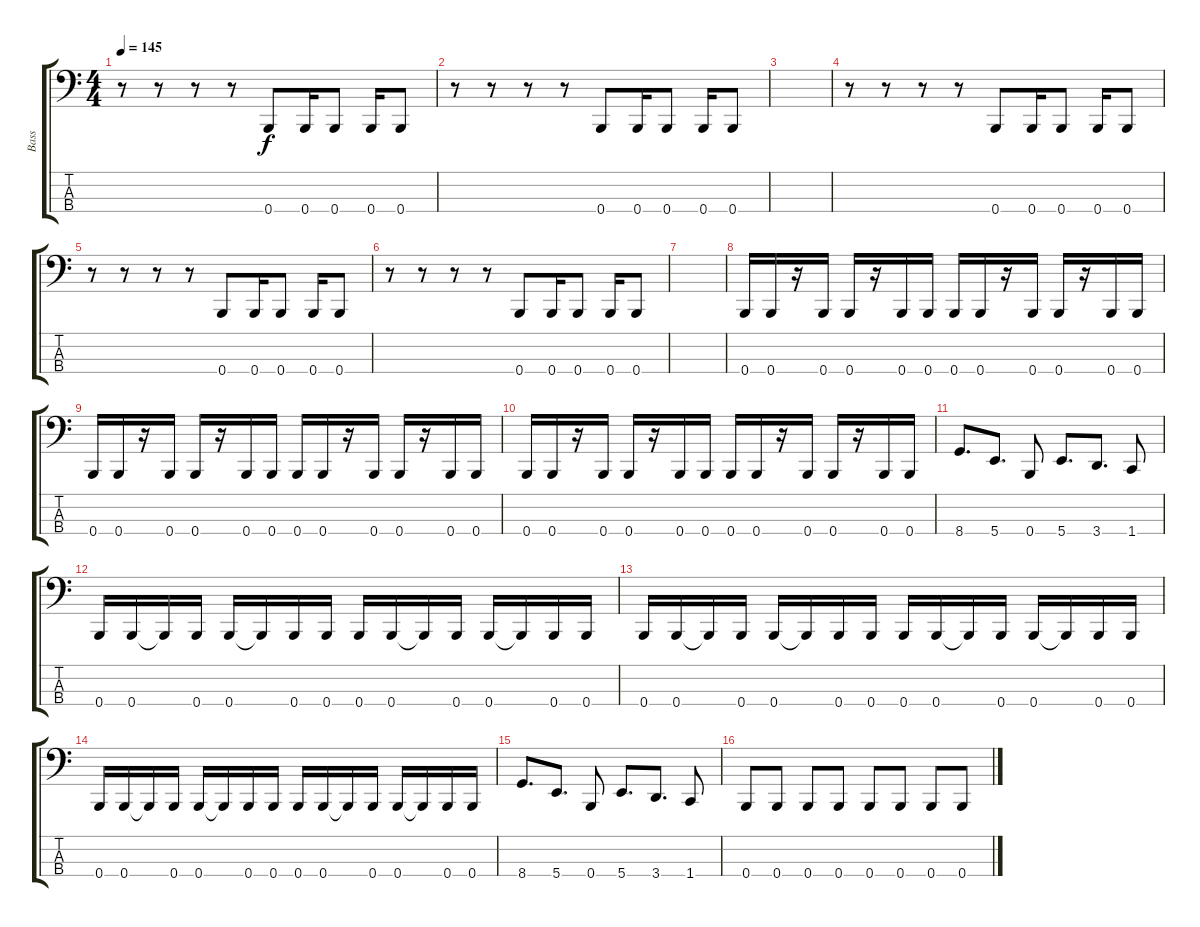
\track ("Bass" "Bass") {instrument electricbasspick}
\staff {score tabs}
\tuning (E2 B1 Gb1 B0) {hide}
\ts (4 4)
\tempo 145
\clef f4
\ks c
r.8{dy f} r.8 r.8 r.8 0.4.8 0.4.16 0.4.8 0.4.16 0.4.8 |
r.8 r.8 r.8 r.8 0.4.8 0.4.16 0.4.8 0.4.16 0.4.8 |
|
r.8 r.8 r.8 r.8 0.4.8 0.4.16 0.4.8 0.4.16 0.4.8 |
r.8 r.8 r.8 r.8 0.4.8 0.4.16 0.4.8 0.4.16 0.4.8 |
r.8 r.8 r.8 r.8 0.4.8 0.4.16 0.4.8 0.4.16 0.4.8 |
|
0.4.16 0.4.16 r.16 0.4.16 0.4.16 r.16 0.4.16 0.4.16 0.4.16 0.4.16 r.16 0.4.16 0.4.16 r.16 0.4.16 0.4.16 |
0.4.16 0.4.16 r.16 0.4.16 0.4.16 r.16 0.4.16 0.4.16 0.4.16 0.4.16 r.16 0.4.16 0.4.16 r.16 0.4.16 0.4.16 |
0.4.16 0.4.16 r.16 0.4.16 0.4.16 r.16 0.4.16 0.4.16 0.4.16 0.4.16 r.16 0.4.16 0.4.16 r.16 0.4.16 0.4.16 |
8.4.8{d} 5.4.8{d} 0.4.8 5.4.8{d} 3.4.8{d} 1.4.8 |
0.4.16 0.4.16 0.4{t}.16 0.4.16 0.4.16 0.4{t}.16 0.4.16 0.4.16 0.4.16 0.4.16 0.4{t}.16 0.4.16 0.4.16 0.4{t}.16 0.4.16 0.4.16 |
0.4.16 0.4.16 0.4{t}.16 0.4.16 0.4.16 0.4{t}.16 0.4.16 0.4.16 0.4.16 0.4.16 0.4{t}.16 0.4.16 0.4.16 0.4{t}.16 0.4.16 0.4.16 |
0.4.16 0.4.16 0.4{t}.16 0.4.16 0.4.16 0.4{t}.16 0.4.16 0.4.16 0.4.16 0.4.16 0.4{t}.16 0.4.16 0.4.16 0.4{t}.16 0.4.16 0.4.16 |
8.4.8{d} 5.4.8{d} 0.4.8 5.4.8{d} 3.4.8{d} 1.4.8 |
0.4.8 0.4.8 0.4.8 0.4.8 0.4.8 0.4.8 0.4.8 0.4.8
